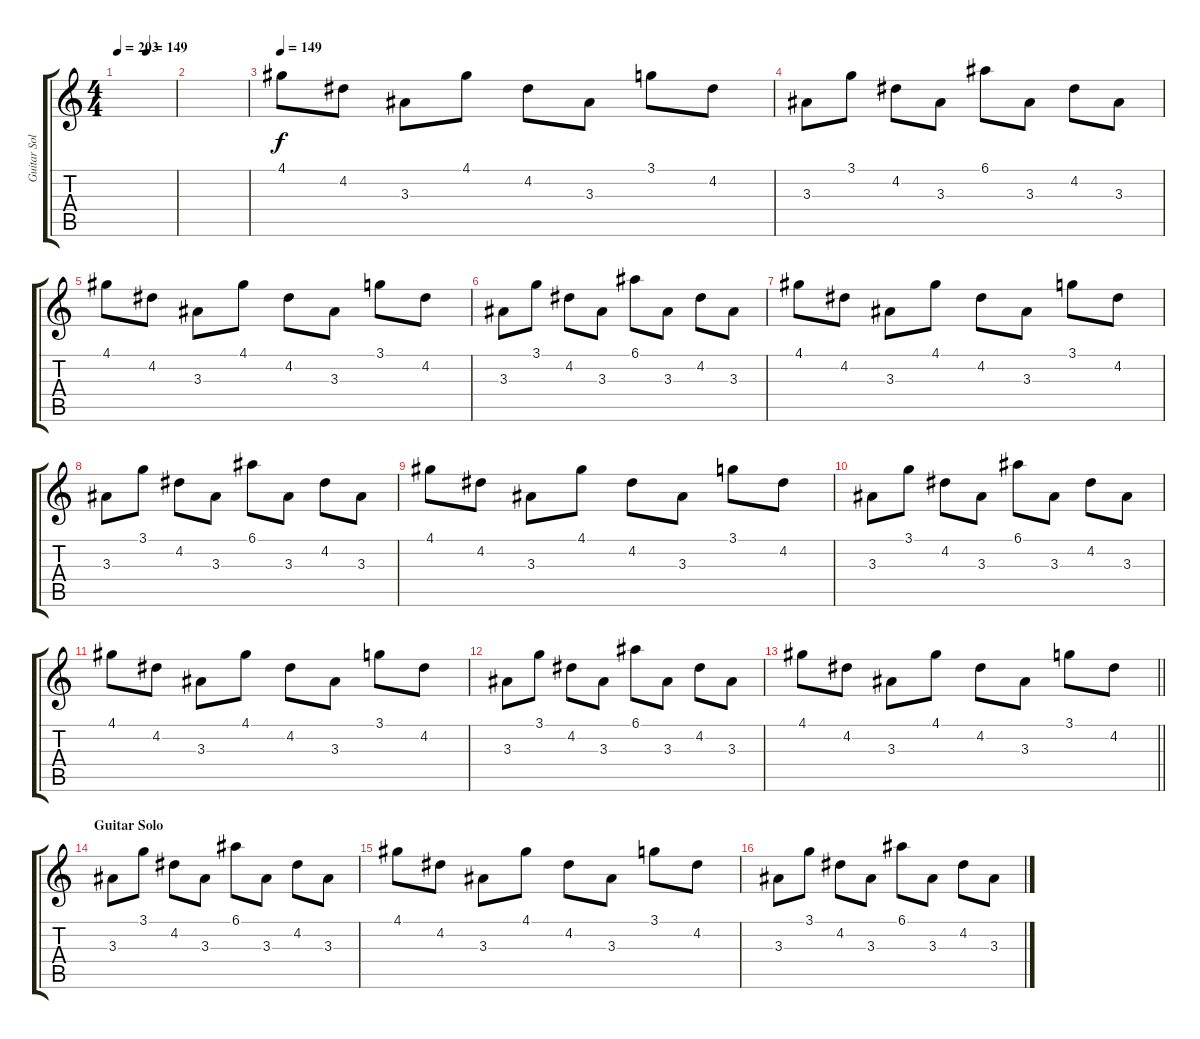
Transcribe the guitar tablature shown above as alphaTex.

\track ("Guitar Solo" "Guitar Sol") {instrument overdrivenguitar}
\staff {score tabs}
\tuning (E4 B3 G3 D3 A2 D2) {hide}
\ts (4 4)
\tempo 203
\tempo (149 0.5)
\clef g2
\ks c
|
|
\tempo 149
4.1.8 4.2.8 3.3.8 4.1.8 4.2.8 3.3.8 3.1.8 4.2.8 |
3.3.8 3.1.8 4.2.8 3.3.8 6.1.8 3.3.8 4.2.8 3.3.8 |
4.1.8 4.2.8 3.3.8 4.1.8 4.2.8 3.3.8 3.1.8 4.2.8 |
3.3.8 3.1.8 4.2.8 3.3.8 6.1.8 3.3.8 4.2.8 3.3.8 |
4.1.8 4.2.8 3.3.8 4.1.8 4.2.8 3.3.8 3.1.8 4.2.8 |
3.3.8 3.1.8 4.2.8 3.3.8 6.1.8 3.3.8 4.2.8 3.3.8 |
4.1.8 4.2.8 3.3.8 4.1.8 4.2.8 3.3.8 3.1.8 4.2.8 |
3.3.8 3.1.8 4.2.8 3.3.8 6.1.8 3.3.8 4.2.8 3.3.8 |
4.1.8 4.2.8 3.3.8 4.1.8 4.2.8 3.3.8 3.1.8 4.2.8 |
3.3.8 3.1.8 4.2.8 3.3.8 6.1.8 3.3.8 4.2.8 3.3.8 |
\barLineRight lightlight
4.1.8 4.2.8 3.3.8 4.1.8 4.2.8 3.3.8 3.1.8 4.2.8 |
\section ("" "Guitar Solo")
3.3.8 3.1.8 4.2.8 3.3.8 6.1.8 3.3.8 4.2.8 3.3.8 |
4.1.8 4.2.8 3.3.8 4.1.8 4.2.8 3.3.8 3.1.8 4.2.8 |
3.3.8 3.1.8 4.2.8 3.3.8 6.1.8 3.3.8 4.2.8 3.3.8
